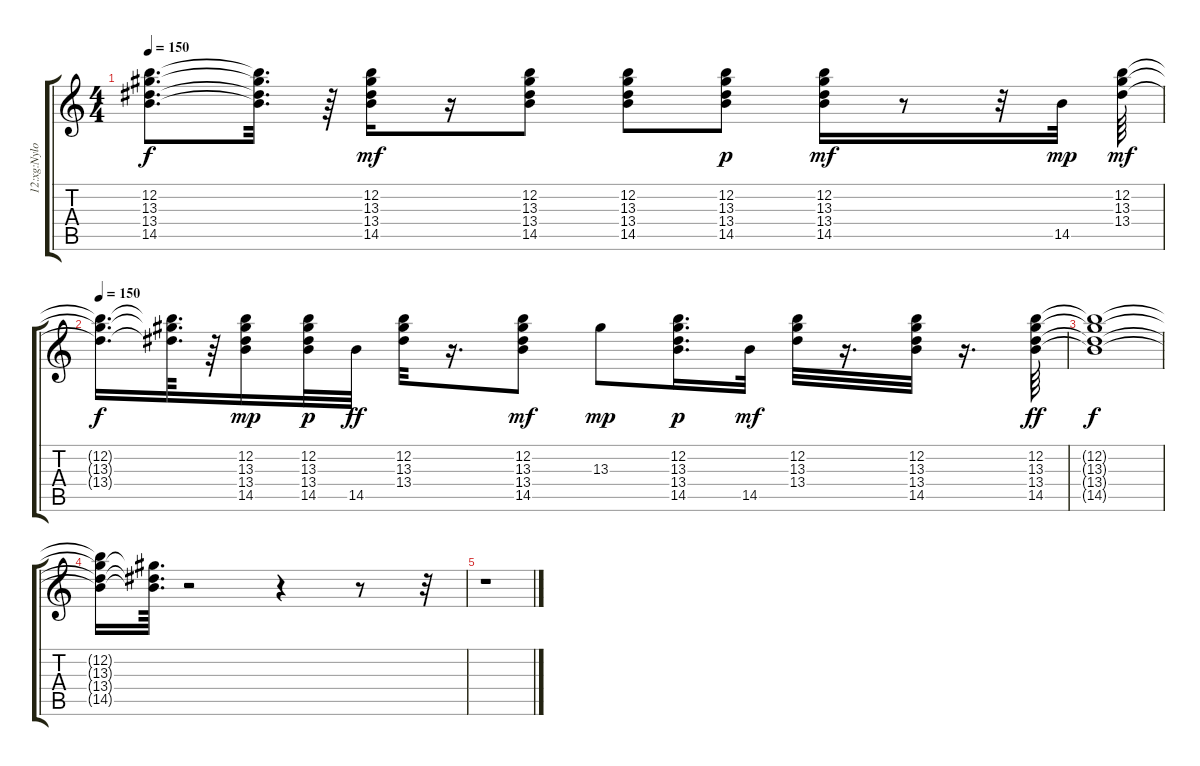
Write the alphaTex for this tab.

\track ("12:xg:Nylon&Steel" "12:xg:Nylo") {instrument acousticguitarsteel}
\staff {score tabs}
\tuning (E4 B3 G3 D3 A2 E2) {hide}
\ts (4 4)
\tempo 150
\clef g2
\ks c
(12.2{t} 13.3{t} 13.4{t} 14.5{t}).8{d dy f} (12.2{t} 13.3{t} 13.4{t} 14.5{t}).32{d} r.64 (12.2 13.3 13.4 14.5).16{dy mf} r.16 (12.2 13.3 13.4 14.5).8 (12.2 13.3 13.4 14.5).8 (12.2 13.3 13.4 14.5).8{dy p} (12.2 13.3 13.4 14.5).16{dy mf} r.8 r.32 14.5.32{dy mp} (12.2 13.3 13.4).64{dy mf} |
\tempo 150
(12.2{t} 13.3{t} 13.4{t}).16{d dy f} (12.2{t} 13.3{t} 13.4{t}).64{d} r.64 (12.2 13.3 13.4 14.5).16{dy mp} (12.2 13.3 13.4 14.5).32{dy p} 14.5.32{dy ff} (12.2 13.3 13.4).32 r.16{d} (12.2 13.3 13.4 14.5).8{dy mf} 13.3.8{dy mp} (12.2 13.3 13.4 14.5).16{d dy p} 14.5.32{dy mf} (12.2 13.3 13.4).32 r.16{d} (12.2 13.3 13.4 14.5).32 r.16{d} (12.2 13.3 13.4 14.5).64{dy ff} |
(12.2{t} 13.3{t} 13.4{t} 14.5{t}).1{dy f} |
(12.2{t} 13.3{t} 13.4{t} 14.5{t}).16 (13.3{t} 13.4{t} 14.5{t}).64{d} r.2 r.4 r.8 r.32 |
r.1
